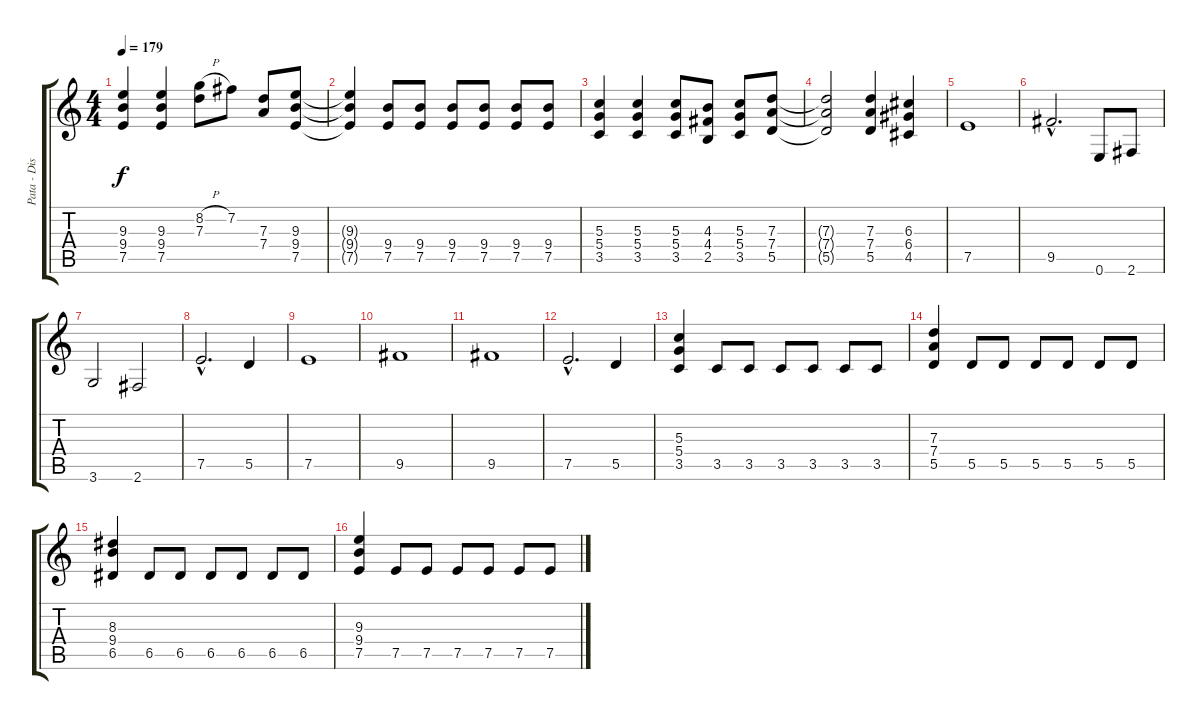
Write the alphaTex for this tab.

\track ("Pata - Distorsion" "Pata - Dis") {instrument distortionguitar}
\staff {score tabs}
\tuning (E4 B3 G3 D3 A2 E2) {hide}
\ts (4 4)
\tempo 179
\clef g2
\ks c
(9.3 9.4 7.5).4{dy f} (9.3 9.4 7.5).4 (8.2{h} 7.3).8 7.2.8 (7.3 7.4).8 (9.3 9.4 7.5).8 |
(9.3{t} 9.4{t} 7.5{t}).4 (9.4 7.5).8 (9.4 7.5).8 (9.4 7.5).8 (9.4 7.5).8 (9.4 7.5).8 (9.4 7.5).8 |
(5.3 5.4 3.5).4 (5.3 5.4 3.5).4 (5.3 5.4 3.5).8 (4.3 4.4 2.5).8 (5.3 5.4 3.5).8 (7.3 7.4 5.5).8 |
(7.3{t} 7.4{t} 5.5{t}).2 (7.3 7.4 5.5).4 (6.3 6.4 4.5).4 |
7.5.1 |
9.5{hac}.2{d} 0.6.8 2.6.8 |
3.6.2 2.6.2 |
7.5{hac}.2{d} 5.5.4 |
7.5.1 |
9.5.1 |
9.5.1 |
7.5{hac}.2{d} 5.5.4 |
(5.3 5.4 3.5).4 3.5.8 3.5.8 3.5.8 3.5.8 3.5.8 3.5.8 |
(7.3 7.4 5.5).4 5.5.8 5.5.8 5.5.8 5.5.8 5.5.8 5.5.8 |
(8.3 9.4 6.5).4 6.5.8 6.5.8 6.5.8 6.5.8 6.5.8 6.5.8 |
(9.3 9.4 7.5).4 7.5.8 7.5.8 7.5.8 7.5.8 7.5.8 7.5.8
